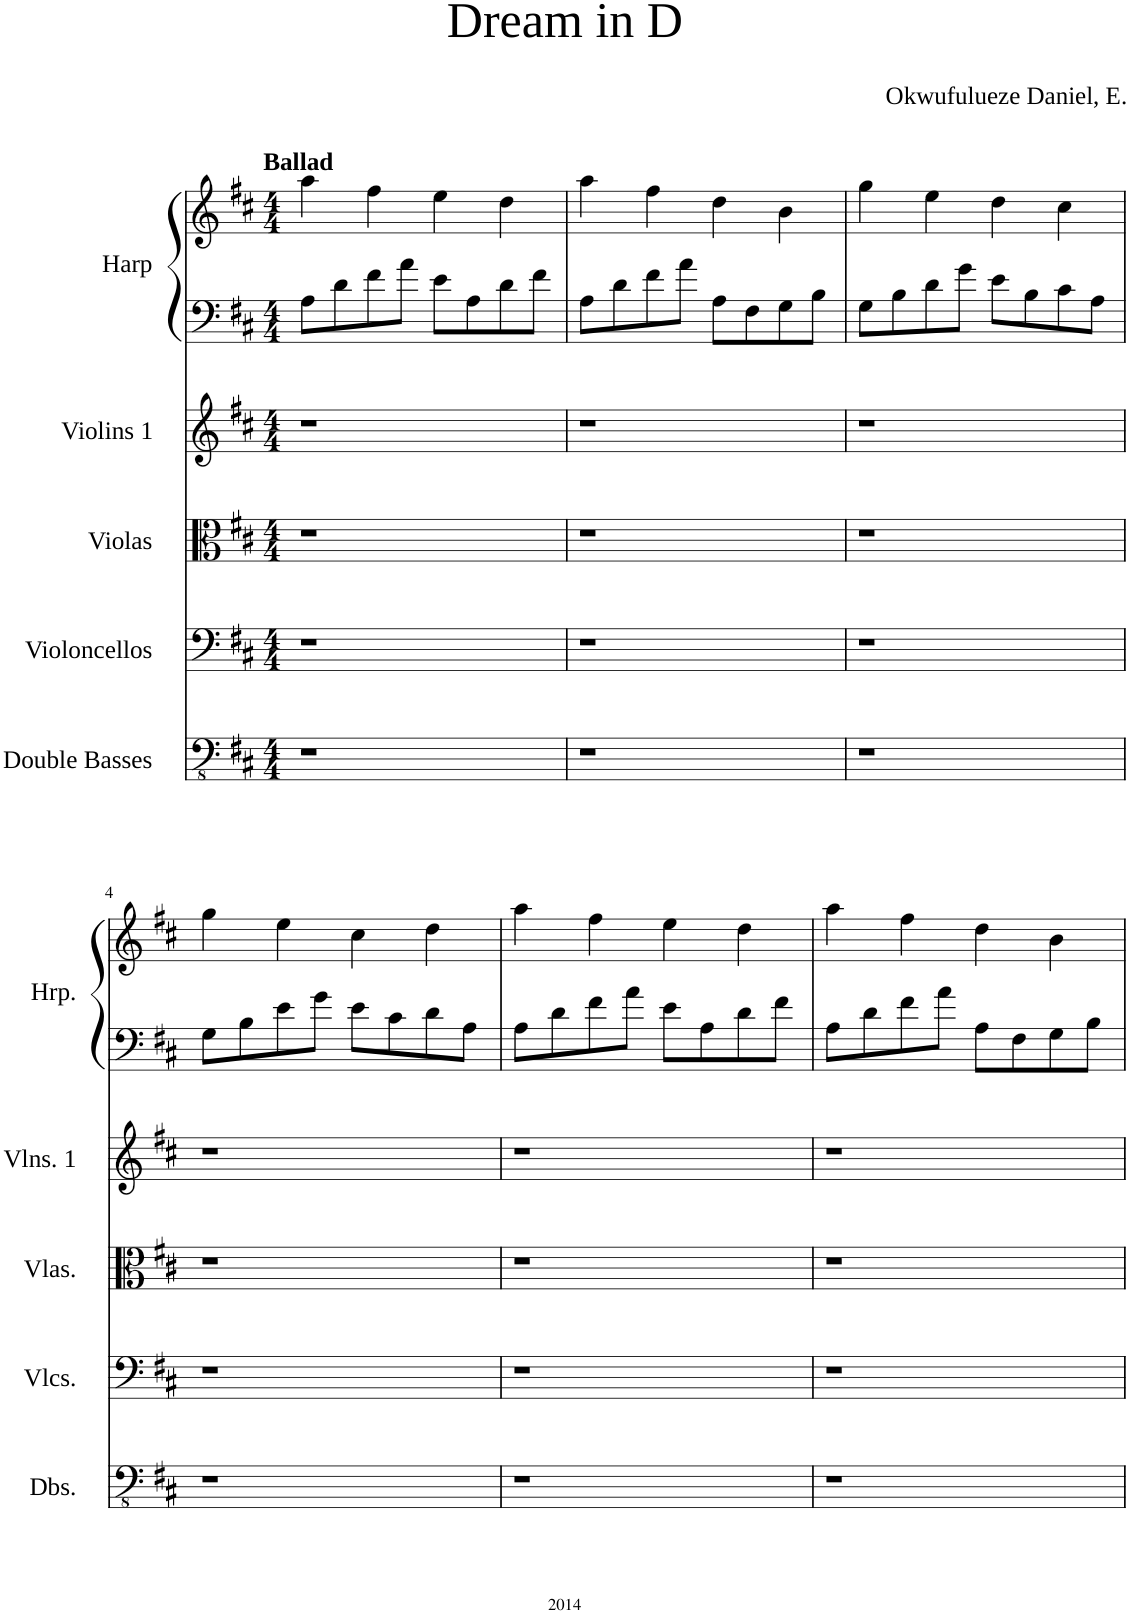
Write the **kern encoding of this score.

**kern	**kern	**kern	**kern	**kern	**kern
*part5	*part4	*part3	*part2	*part1	*part1
*staff6	*staff5	*staff4	*staff3	*staff2	*staff1
*I"Double Basses	*I"Violoncellos	*I"Violas	*I"Violins 1	*I"Harp	*
*I'Dbs.	*I'Vlcs.	*I'Vlas.	*I'Vlns. 1	*I'Hrp.	*
*clefFv4	*clefF4	*clefC3	*clefG2	*clefF4	*clefG2
*k[f#c#]	*k[f#c#]	*k[f#c#]	*k[f#c#]	*k[f#c#]	*k[f#c#]
*M4/4	*M4/4	*M4/4	*M4/4	*M4/4	*M4/4
=1	=1	=1	=1	=1	=1
!	!	!	!	!	!LO:TX:a:B:t=Ballad
1r	1r	1r	1r	8A\L	4aa\
.	.	.	.	8d\	.
.	.	.	.	8f#\	4ff#\
.	.	.	.	8a\J	.
.	.	.	.	8e\L	4ee\
.	.	.	.	8A\	.
.	.	.	.	8d\	4dd\
.	.	.	.	8f#\J	.
=2	=2	=2	=2	=2	=2
1r	1r	1r	1r	8A\L	4aa\
.	.	.	.	8d\	.
.	.	.	.	8f#\	4ff#\
.	.	.	.	8a\J	.
.	.	.	.	8A\L	4dd\
.	.	.	.	8F#\	.
.	.	.	.	8G\	4b\
.	.	.	.	8B\J	.
=3	=3	=3	=3	=3	=3
1r	1r	1r	1r	8G\L	4gg\
.	.	.	.	8B\	.
.	.	.	.	8d\	4ee\
.	.	.	.	8g\J	.
.	.	.	.	8e\L	4dd\
.	.	.	.	8B\	.
.	.	.	.	8c#\	4cc#\
.	.	.	.	8A\J	.
!!LO:LB:g=z
=4	=4	=4	=4	=4	=4
1r	1r	1r	1r	8G\L	4gg\
.	.	.	.	8B\	.
.	.	.	.	8e\	4ee\
.	.	.	.	8g\J	.
.	.	.	.	8e\L	4cc#\
.	.	.	.	8c#\	.
.	.	.	.	8d\	4dd\
.	.	.	.	8A\J	.
=5	=5	=5	=5	=5	=5
1r	1r	1r	1r	8A\L	4aa\
.	.	.	.	8d\	.
.	.	.	.	8f#\	4ff#\
.	.	.	.	8a\J	.
.	.	.	.	8e\L	4ee\
.	.	.	.	8A\	.
.	.	.	.	8d\	4dd\
.	.	.	.	8f#\J	.
=6	=6	=6	=6	=6	=6
1r	1r	1r	1r	8A\L	4aa\
.	.	.	.	8d\	.
.	.	.	.	8f#\	4ff#\
.	.	.	.	8a\J	.
.	.	.	.	8A\L	4dd\
.	.	.	.	8F#\	.
.	.	.	.	8G\	4b\
.	.	.	.	8B\J	.
=	=	=	=	=	=
*-	*-	*-	*-	*-	*-
